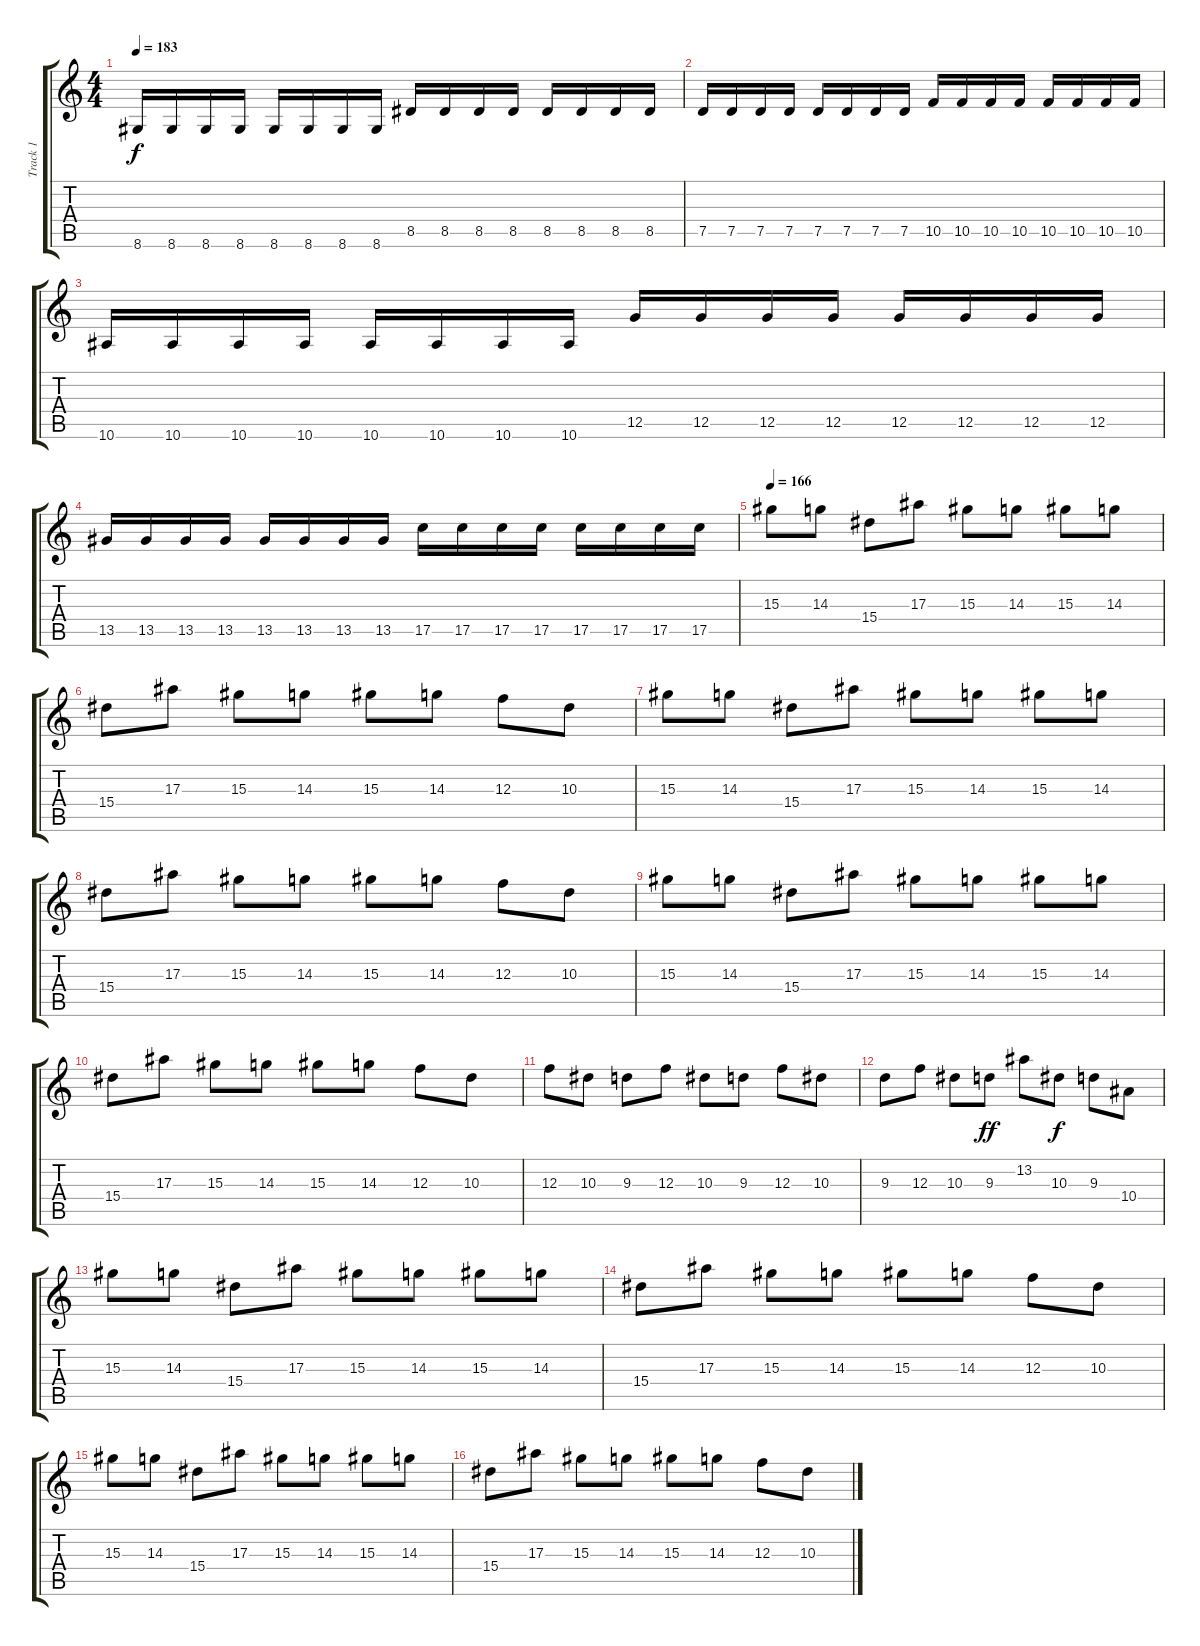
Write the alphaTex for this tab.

\track ("Track 1" "Track 1") {instrument distortionguitar}
\staff {score tabs}
\tuning (D4 A3 F3 C3 G2 C2) {hide}
\ts (4 4)
\tempo 183
\clef g2
\ks c
8.6.16{dy f} 8.6.16 8.6.16 8.6.16 8.6.16 8.6.16 8.6.16 8.6.16 8.5.16 8.5.16 8.5.16 8.5.16 8.5.16 8.5.16 8.5.16 8.5.16 |
7.5.16 7.5.16 7.5.16 7.5.16 7.5.16 7.5.16 7.5.16 7.5.16 10.5.16 10.5.16 10.5.16 10.5.16 10.5.16 10.5.16 10.5.16 10.5.16 |
10.6.16 10.6.16 10.6.16 10.6.16 10.6.16 10.6.16 10.6.16 10.6.16 12.5.16 12.5.16 12.5.16 12.5.16 12.5.16 12.5.16 12.5.16 12.5.16 |
13.5.16 13.5.16 13.5.16 13.5.16 13.5.16 13.5.16 13.5.16 13.5.16 17.5.16 17.5.16 17.5.16 17.5.16 17.5.16 17.5.16 17.5.16 17.5.16 |
\tempo 166
15.3.8 14.3.8 15.4.8 17.3.8 15.3.8 14.3.8 15.3.8 14.3.8 |
15.4.8 17.3.8 15.3.8 14.3.8 15.3.8 14.3.8 12.3.8 10.3.8 |
15.3.8 14.3.8 15.4.8 17.3.8 15.3.8 14.3.8 15.3.8 14.3.8 |
15.4.8 17.3.8 15.3.8 14.3.8 15.3.8 14.3.8 12.3.8 10.3.8 |
15.3.8 14.3.8 15.4.8 17.3.8 15.3.8 14.3.8 15.3.8 14.3.8 |
15.4.8 17.3.8 15.3.8 14.3.8 15.3.8 14.3.8 12.3.8 10.3.8 |
12.3.8 10.3.8 9.3.8 12.3.8 10.3.8 9.3.8 12.3.8 10.3.8 |
9.3.8 12.3.8 10.3.8 9.3.8{dy ff} 13.2.8 10.3.8{dy f} 9.3.8 10.4.8 |
15.3.8 14.3.8 15.4.8 17.3.8 15.3.8 14.3.8 15.3.8 14.3.8 |
15.4.8 17.3.8 15.3.8 14.3.8 15.3.8 14.3.8 12.3.8 10.3.8 |
15.3.8 14.3.8 15.4.8 17.3.8 15.3.8 14.3.8 15.3.8 14.3.8 |
15.4.8 17.3.8 15.3.8 14.3.8 15.3.8 14.3.8 12.3.8 10.3.8
